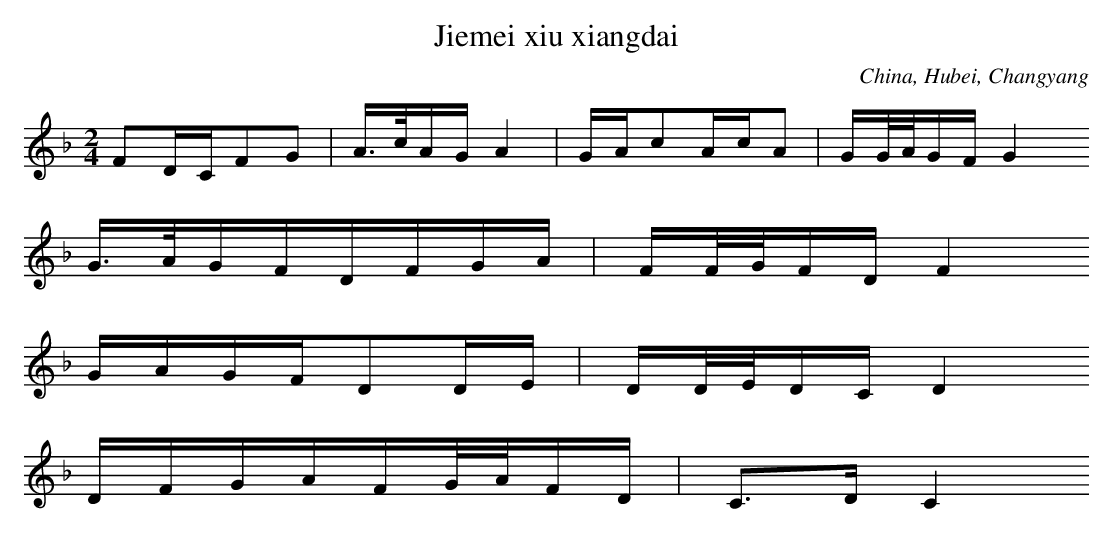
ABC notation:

X:1
T: Jiemei xiu xiangdai
O: China, Hubei, Changyang
M: 2/4
L: 1/32
K: F
F4D2C2F4G4 | A3cA2G2A8 | G2A2c4A2c2A4 | G2GAG2F2G8
G3AG2F2D2F2G2A2 | F2FGF2D2F8
G2A2G2F2D4D2E2 | D2DED2C2D8
D2F2G2A2F2GAF2D2 | C6D2C8
